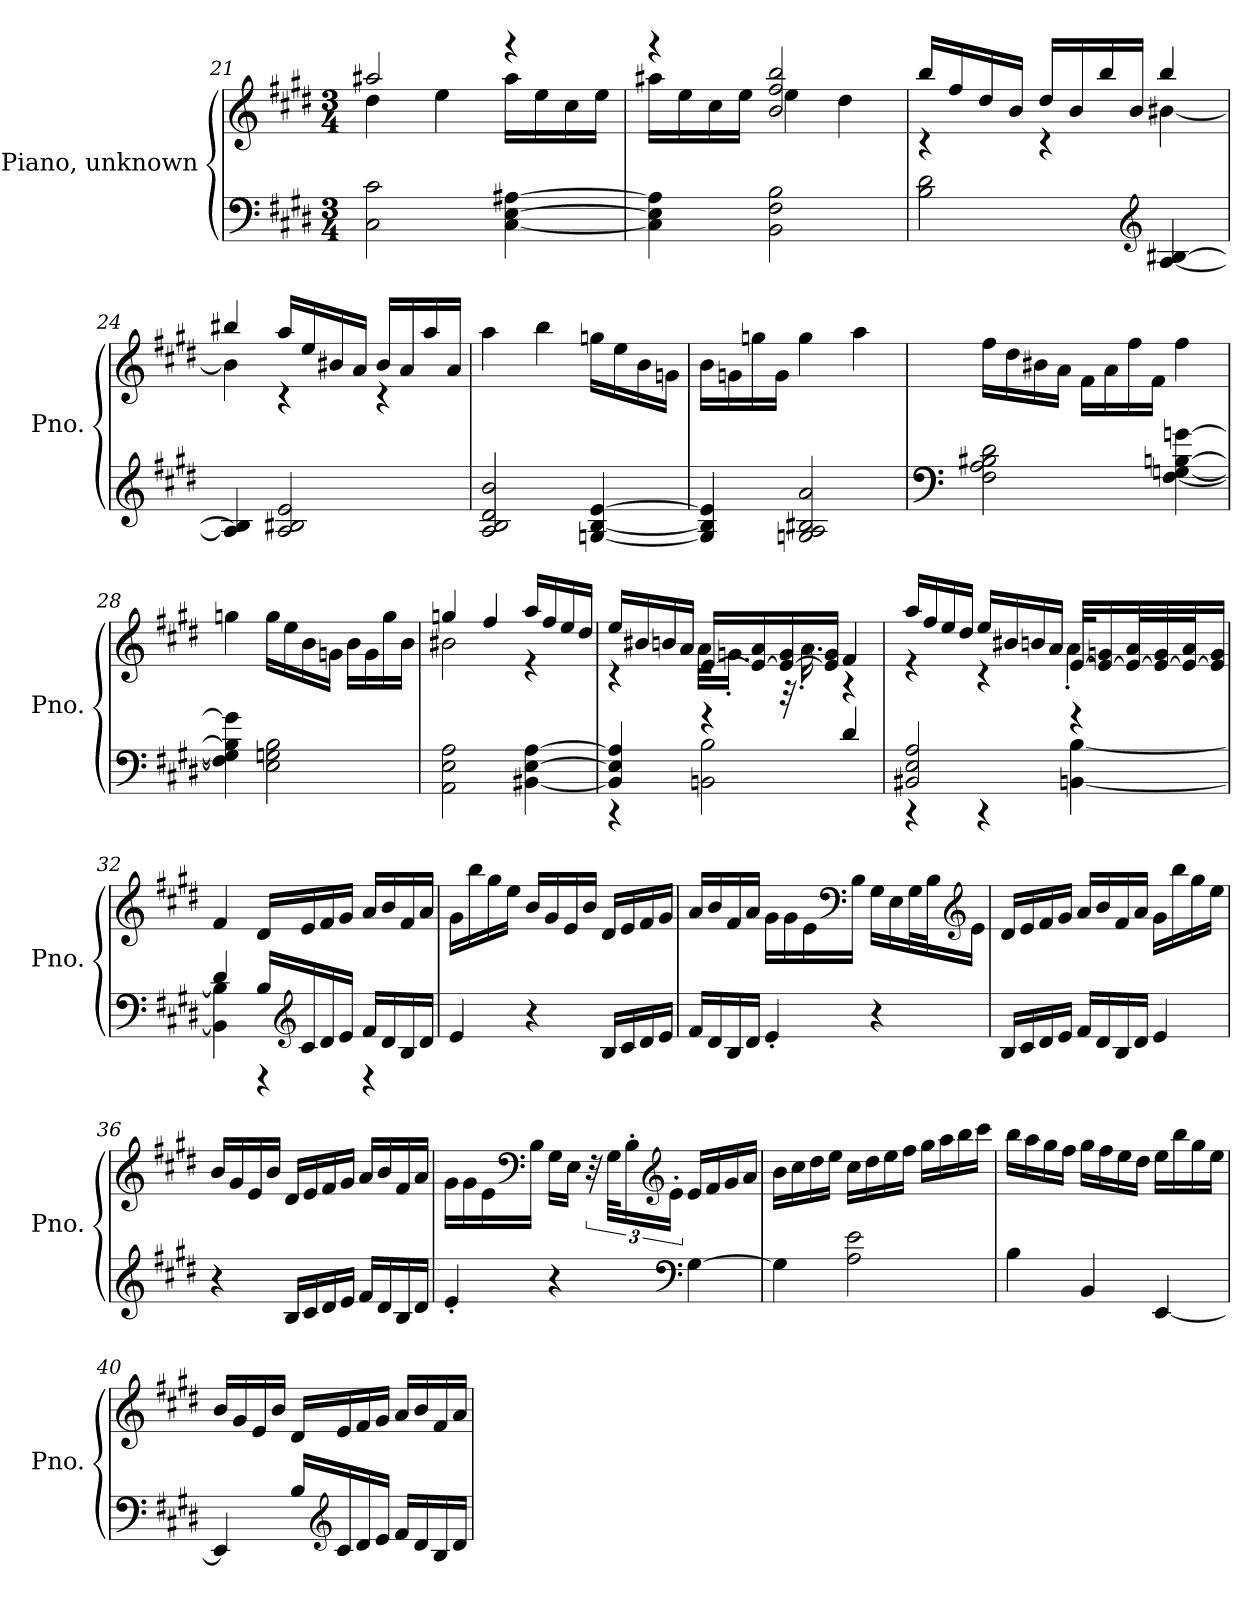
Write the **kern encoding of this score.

**kern	**kern
*part1	*part1
*staff2	*staff1
*I"Piano, unknown	*
*I'Pno.	*
*clefF4	*clefG2
*k[f#c#g#d#]	*k[f#c#g#d#]
*M3/4	*M3/4
=21	=21
*	*^
2C#\ 2c#\	2aa#X/	4dd#\
.	.	4ee\
[4C#\ [4E\ [4A#X\	4r	16aa#\LL
.	.	16ee\
.	.	16cc#\
.	.	16ee\JJ
!!LO:LB:g=z	!!
=22	=22	=22
4C#\] 4E\] 4A#\]	4r	16aa#X\LL
.	.	16ee\
.	.	16cc#\
.	.	16ee\JJ
2BB\ 2F#\ 2B\	2b/ 2ff#/ 2bb/	4ee\
.	.	4dd#\
=23	=23	=23
2B\ 2d#\	16bb/LL	4r
.	16ff#/	.
.	16dd#/	.
.	16b/JJ	.
.	16dd#/LL	4r
.	16b/	.
.	16bb/	.
.	16b/JJ	.
*clefG2	*	*
[4A/ [4B#X/	4bb/	[4b#X\
=24	=24	=24
4A/] 4B#/]	4bb#X/	4b#\]
2A/ 2B#X/ 2e/	16aa/LL	4r
.	16ee/	.
.	16b#X/	.
.	16a/JJ	.
.	16b#/LL	4r
.	16a/	.
.	16aa/	.
.	16a/JJ	.
*	*v	*v
=25	=25
2A/ 2B/ 2d#/ 2b/	4aa\
.	4bb\
[4Gn/ [4B/ [4e/	16ggn\LL
.	16ee\
.	16b\
.	16gn\JJ
!!LO:LB:g=z
=26	=26
4G/] 4B/] 4e/]	16b\LL
.	16gn\
.	16ggn\
.	16g\JJ
2Gn/ 2A/ 2B#X/ 2a/	4gg\
.	4aa\
=27	=27
*clefF4	*
2F#\ 2A\ 2B#X\ 2d#\	16ff#\LL
.	16dd#\
.	16b#X\
.	16a\JJ
.	16f#\LL
.	16a\
.	16ff#\
.	16f#\JJ
[4F#\ [4Gn\ [4Bn\ [4gn\	4ff#\
=28	=28
4F#\] 4G\] 4B\] 4g\]	4ggn\
2E\ 2Gn\ 2B\	16gg\LL
.	16ee\
.	16b\
.	16gn\JJ
.	16b\LL
.	16g\
.	16gg\
.	16b\JJ
=29	=29
*	*^
2AA\ 2E\ 2A\	4ggn/	2b#X\
.	4ff#/	.
[4BB#X\ [4E\ [4A\	16aa/LL	4r
.	16ff#/	.
.	16ee/	.
.	16dd#/JJ	.
!!LO:LB:g=z	!!
=30	=30	=30
*^	*	*
4BB#/] 4E/] 4A/]	4r	16ee/LL	4r
.	.	16b#X/	.
.	.	16bn/	.
.	.	16a/JJ	.
4r	2BBn\ 2B\	[16e/LL	32a\KLL
.	.	.	16.gn'\JJ
.	.	16e/_ 16a/	.
.	.	16e/_ 16g/	32r
.	.	.	16.a'\
.	.	16e/] 16g/JJ	.
4d#/	.	4f#/	4r
=31	=31	=31	=31
2BB#X/ 2E/ 2A/	4r	16aa/LL	4r
.	.	16ff#/	.
.	.	16ee/	.
.	.	16dd#/JJ	.
.	4r	16ee/LL	4r
.	.	16b#X/	.
.	.	16bn/	.
.	.	16a/JJ	.
4r	[4BBn\ [4B\	[32e/KLL	4a'\
.	.	16e/_ 16gn/	.
.	.	32e/_ 32a/L	.
.	.	32e/_ 32g/	.
.	.	32e/_ 32a/J	.
.	.	16e/] 16g/JJ	.
*	*	*v	*v
!!LO:LB:g=z
=32	=32	=32
4d#/	4BB\] 4B\]	4f#/
16B/LL	4r	16d#/LL
*clefG2	*	*
16c#/	.	16e/
16d#/	.	16f#/
16e/JJ	.	16g#/JJ
16f#/LL	4r	16a/LL
16d#/	.	16b/
16B/	.	16f#/
16d#/JJ	.	16a/JJ
*v	*v	*
=33	=33
4e/	16g#\LL
.	16bb\
.	16gg#\
.	16ee\JJ
4r	16b/LL
.	16g#/
.	16e/
.	16b/JJ
16B/LL	16d#/LL
16c#/	16e/
16d#/	16f#/
16e/JJ	16g#/JJ
=34	=34
16f#/LL	16a/LL
16d#/	16b/
16B/	16f#/
16d#/JJ	16a/JJ
4e'/	16g#\LL
.	16g#\
.	16e\
*	*clefF4
.	16B\JJ
4r	16G#\LL
.	16E\
.	32G#\L
.	32B\J
*	*clefG2
.	16e\JJ
!!LO:LB:g=z
=35	=35
16B/LL	16d#/LL
16c#/	16e/
16d#/	16f#/
16e/JJ	16g#/JJ
16f#/LL	16a/LL
16d#/	16b/
16B/	16f#/
16d#/JJ	16a/JJ
4e/	16g#\LL
.	16bb\
.	16gg#\
.	16ee\JJ
=36	=36
4r	16b/LL
.	16g#/
.	16e/
.	16b/JJ
16B/LL	16d#/LL
16c#/	16e/
16d#/	16f#/
16e/JJ	16g#/JJ
16f#/LL	16a/LL
16d#/	16b/
16B/	16f#/
16d#/JJ	16a/JJ
=37	=37
4e'/	16g#\LL
.	16g#\
.	16e\
*	*clefF4
.	16B\JJ
4r	16G#\LL
.	16E\JJ
.	48r
.	48G#\KLL
.	24B'\
*	*clefG2
.	24e'\JJ
*clefF4	*
[4G#\	16e/LL
.	16f#/
.	16g#/
.	16a/JJ
!!LO:PB:g=z
=38	=38
4G#\]	16b\LL
.	16cc#\
.	16dd#\
.	16ee\JJ
2A\ 2e\	16cc#\LL
.	16dd#\
.	16ee\
.	16ff#\JJ
.	16gg#\LL
.	16aa\
.	16bb\
.	16ccc#\JJ
=39	=39
4B\	16bb\LL
.	16aa\
.	16gg#\
.	16ff#\JJ
4BB/	16gg#\LL
.	16ff#\
.	16ee\
.	16dd#\JJ
[4EE/	16ee\LL
.	16bb\
.	16gg#\
.	16ee\JJ
=40	=40
4EE/]	16b/LL
.	16g#/
.	16e/
.	16b/JJ
16B/LL	16d#/LL
*clefG2	*
16c#/	16e/
16d#/	16f#/
16e/JJ	16g#/JJ
16f#/LL	16a/LL
16d#/	16b/
16B/	16f#/
16d#/JJ	16a/JJ
=	=
*-	*-
